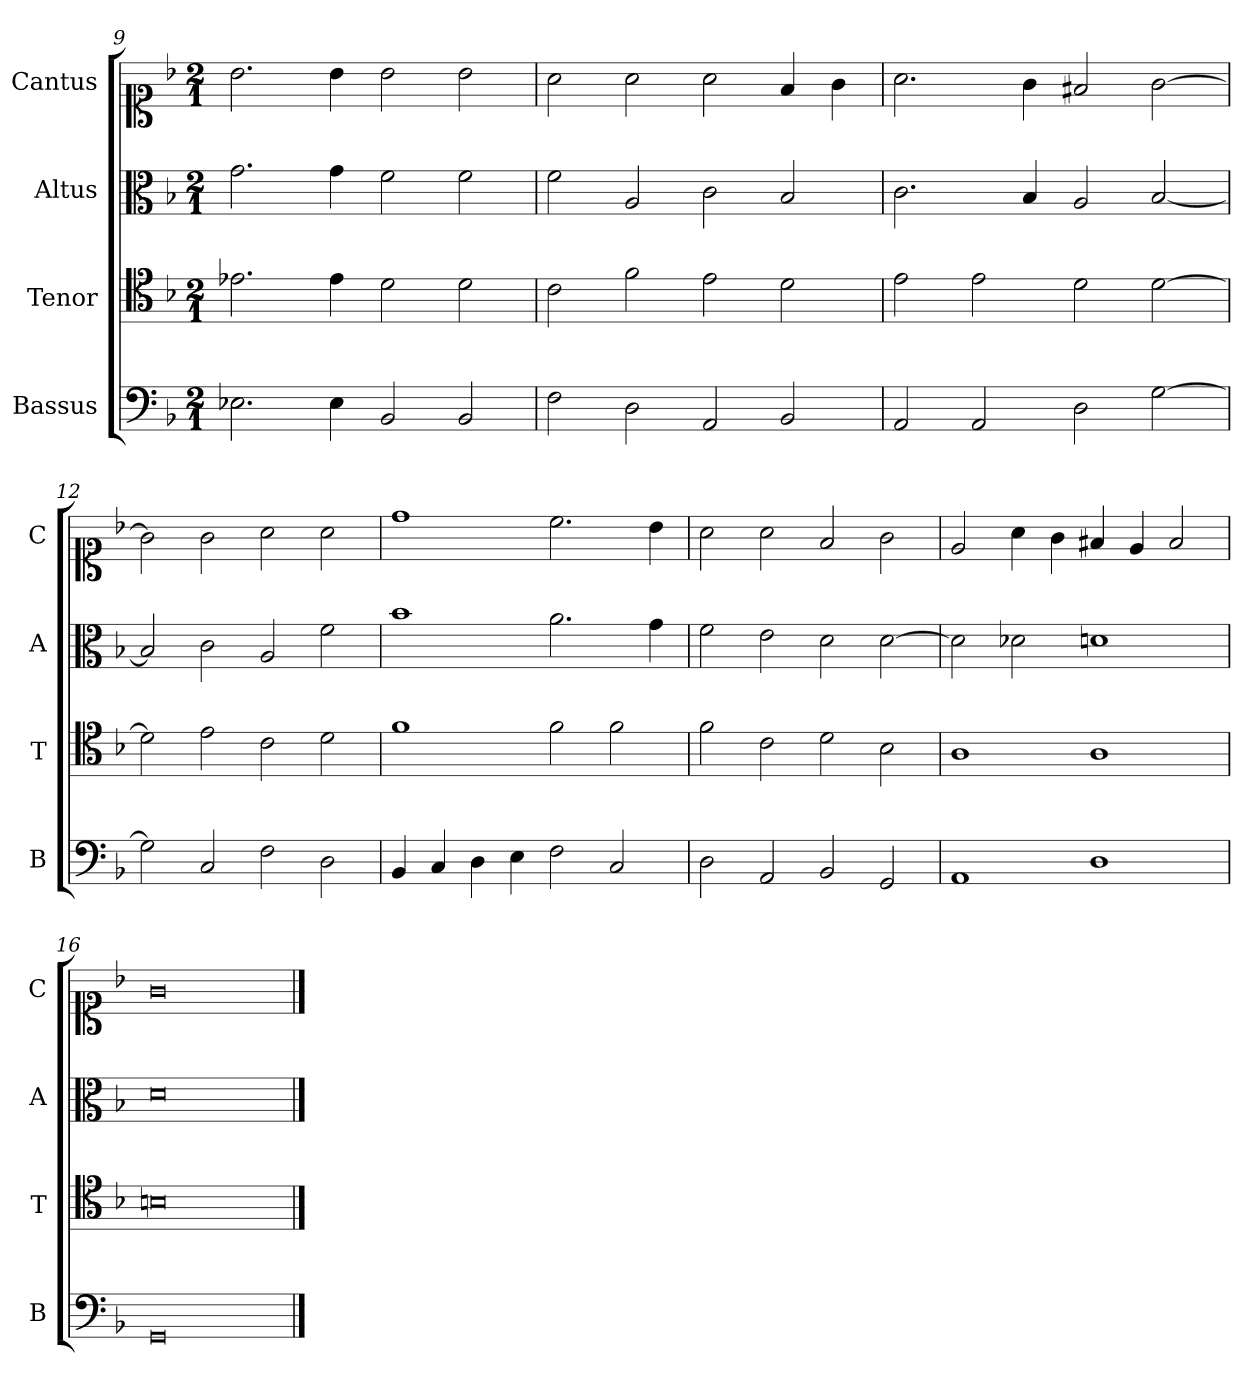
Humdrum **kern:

**kern	**kern	**kern	**kern
*part4	*part3	*part2	*part1
*staff4	*staff3	*staff2	*staff1
*I"Bassus	*I"Tenor	*I"Altus	*I"Cantus
*I'B	*I'T	*I'A	*I'C
*clefF4	*clefC4	*clefC3	*clefC1
*k[b-]	*k[b-]	*k[b-]	*k[b-]
*M2/1	*M2/1	*M2/1	*M2/1
=9	=9	=9	=9
2.E-X	2.e-X	2.g	2.b-
4E-	4e-	4g	4b-
2BB-	2d	2f	2b-
2BB-	2d	2f	2b-
=10	=10	=10	=10
2F	2c	2f	2a
2D	2f	2A	2a
2AA	2e	2c	2a
2BB-	2d	2B-	4f
.	.	.	4g
=11	=11	=11	=11
2AA	2e	2.c	2.a
2AA	2e	.	.
.	.	4B-	4g
2D	2d	2A	2f#X
[2G	[2d	[2B-	[2g
=12	=12	=12	=12
2G]	2d]	2B-]	2g]
2C	2e	2c	2g
2F	2c	2A	2a
2D	2d	2f	2a
=13	=13	=13	=13
4BB-	1f	1b-	1dd
4C	.	.	.
4D	.	.	.
4E	.	.	.
2F	2f	2.a	2.cc
2C	2f	.	.
.	.	4g	4b-
=14	=14	=14	=14
2D	2f	2f	2a
2AA	2c	2e	2a
2BB-	2d	2d	2f
2GG	2B-	[2d	2g
=15	=15	=15	=15
1AA	1A	2d]	2e
.	.	2d-X	4a
.	.	.	4g
1D	1A	1dn	4f#X
.	.	.	4e
.	.	.	2f#
=16	=16	=16	=16
0GG	0Bn	0d	0g
==	==	==	==
*-	*-	*-	*-
